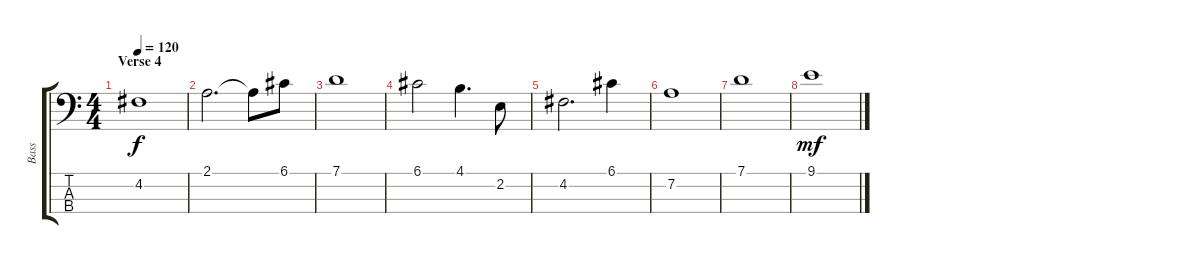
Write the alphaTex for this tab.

\track ("Bass" "Bass") {instrument electricbassfinger}
\staff {score tabs}
\tuning (G2 D2 A1 E1) {hide}
\ts (4 4)
\section ("" "Verse 4")
\tempo 120
\clef f4
\ks c
4.2.1{dy f} |
2.1.2{d} 2.1{t}.8 6.1.8 |
7.1.1 |
6.1.2 4.1.4{d} 2.2.8 |
4.2.2{d} 6.1.4 |
7.2.1 |
7.1.1 |
9.1.1{dy mf}
